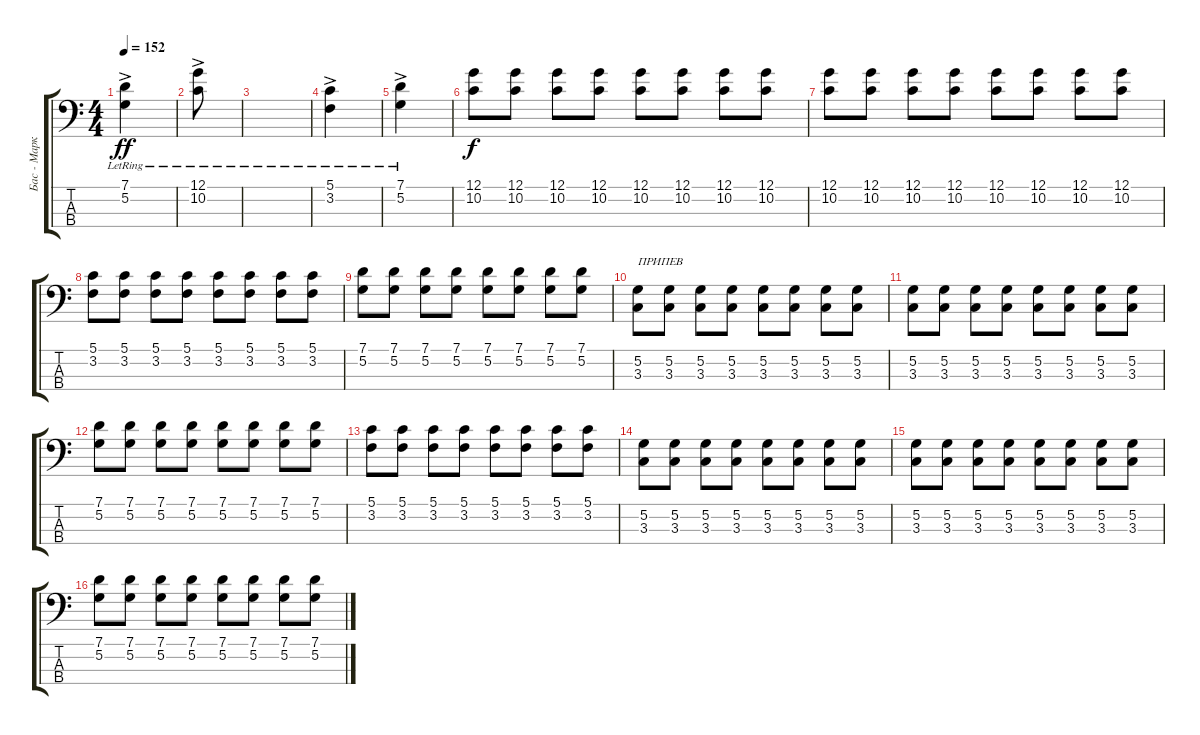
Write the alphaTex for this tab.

\track ("Бас - Марк Хоппус" "Бас - Марк") {instrument electricbasspick}
\staff {score tabs}
\tuning (G2 D2 A1 E1) {hide}
\ts (4 4)
\tempo 152
\clef f4
\ks c
(7.1{ac lr} 5.2{ac lr}).4{dy ff} |
(12.1{ac lr} 10.2{ac lr}).8 |
|
(5.1{ac lr} 3.2{ac lr}).4 |
(7.1{ac lr} 5.2{ac lr}).4 |
(12.1 10.2).8{dy f} (12.1 10.2).8 (12.1 10.2).8 (12.1 10.2).8 (12.1 10.2).8 (12.1 10.2).8 (12.1 10.2).8 (12.1 10.2).8 |
(12.1 10.2).8 (12.1 10.2).8 (12.1 10.2).8 (12.1 10.2).8 (12.1 10.2).8 (12.1 10.2).8 (12.1 10.2).8 (12.1 10.2).8 |
(5.1 3.2).8 (5.1 3.2).8 (5.1 3.2).8 (5.1 3.2).8 (5.1 3.2).8 (5.1 3.2).8 (5.1 3.2).8 (5.1 3.2).8 |
(7.1 5.2).8 (7.1 5.2).8 (7.1 5.2).8 (7.1 5.2).8 (7.1 5.2).8 (7.1 5.2).8 (7.1 5.2).8 (7.1 5.2).8 |
(5.2 3.3).8{txt "ПРИПЕВ"} (5.2 3.3).8 (5.2 3.3).8 (5.2 3.3).8 (5.2 3.3).8 (5.2 3.3).8 (5.2 3.3).8 (5.2 3.3).8 |
(5.2 3.3).8 (5.2 3.3).8 (5.2 3.3).8 (5.2 3.3).8 (5.2 3.3).8 (5.2 3.3).8 (5.2 3.3).8 (5.2 3.3).8 |
(7.1 5.2).8 (7.1 5.2).8 (7.1 5.2).8 (7.1 5.2).8 (7.1 5.2).8 (7.1 5.2).8 (7.1 5.2).8 (7.1 5.2).8 |
(5.1 3.2).8 (5.1 3.2).8 (5.1 3.2).8 (5.1 3.2).8 (5.1 3.2).8 (5.1 3.2).8 (5.1 3.2).8 (5.1 3.2).8 |
(5.2 3.3).8 (5.2 3.3).8 (5.2 3.3).8 (5.2 3.3).8 (5.2 3.3).8 (5.2 3.3).8 (5.2 3.3).8 (5.2 3.3).8 |
(5.2 3.3).8 (5.2 3.3).8 (5.2 3.3).8 (5.2 3.3).8 (5.2 3.3).8 (5.2 3.3).8 (5.2 3.3).8 (5.2 3.3).8 |
(7.1 5.2).8 (7.1 5.2).8 (7.1 5.2).8 (7.1 5.2).8 (7.1 5.2).8 (7.1 5.2).8 (7.1 5.2).8 (7.1 5.2).8
